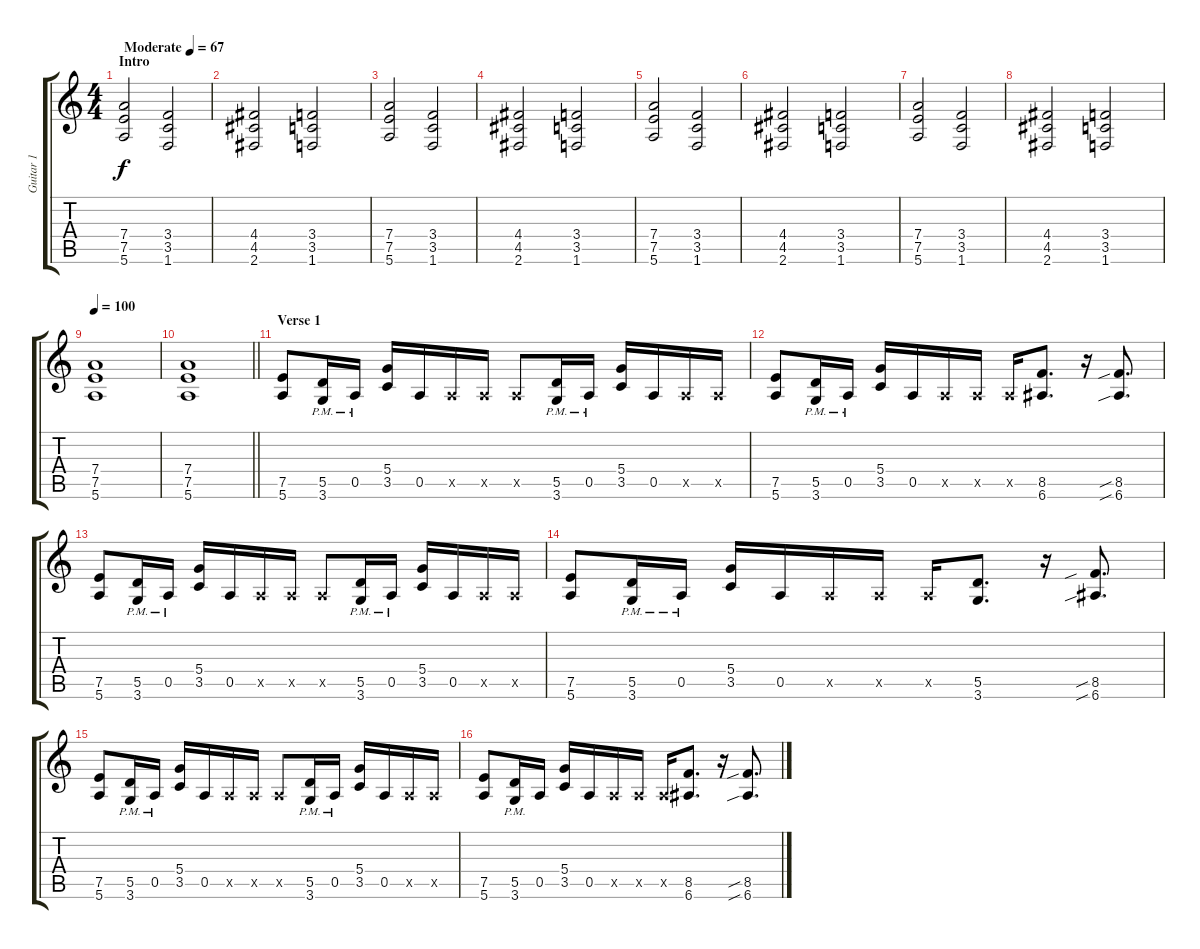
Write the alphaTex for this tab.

\track ("Guitar 1" "Guitar 1") {instrument distortionguitar}
\staff {score tabs}
\tuning (E4 B3 G3 D3 A2 E2) {hide}
\ts (4 4)
\section ("" "Intro")
\tempo (67 "Moderate")
\clef g2
\ks c
(7.4 7.5 5.6).2{dy f instrument distortionguitar} (3.4 3.5 1.6).2 |
(4.4 4.5 2.6).2 (3.4 3.5 1.6).2 |
(7.4 7.5 5.6).2 (3.4 3.5 1.6).2 |
(4.4 4.5 2.6).2 (3.4 3.5 1.6).2 |
(7.4 7.5 5.6).2 (3.4 3.5 1.6).2 |
(4.4 4.5 2.6).2 (3.4 3.5 1.6).2 |
(7.4 7.5 5.6).2 (3.4 3.5 1.6).2 |
(4.4 4.5 2.6).2 (3.4 3.5 1.6).2 |
\tempo 100
(7.4 7.5 5.6).1 |
\barLineRight lightlight
(7.4 7.5 5.6).1 |
\section ("" "Verse 1")
(7.5 5.6).8 (5.5 3.6{pm}).16 0.5{pm}.16 (5.4 3.5).16 0.5.16 0.5{x}.16 0.5{x}.16 0.5{x}.8 (5.5 3.6{pm}).16 0.5{pm}.16 (5.4 3.5).16 0.5.16 0.5{x}.16 0.5{x}.16 |
(7.5 5.6).8 (5.5 3.6{pm}).16 0.5{pm}.16 (5.4 3.5).16 0.5.16 0.5{x}.16 0.5{x}.16 0.5{x}.16 (8.5 6.6).8{d} r.16 (8.5{sib} 6.6{sib}).8{d} |
(7.5 5.6).8 (5.5 3.6{pm}).16 0.5{pm}.16 (5.4 3.5).16 0.5.16 0.5{x}.16 0.5{x}.16 0.5{x}.8 (5.5 3.6{pm}).16 0.5{pm}.16 (5.4 3.5).16 0.5.16 0.5{x}.16 0.5{x}.16 |
(7.5 5.6).8 (5.5 3.6{pm}).16 0.5{pm}.16 (5.4 3.5).16 0.5.16 0.5{x}.16 0.5{x}.16 0.5{x}.16 (5.5 3.6).8{d} r.16 (8.5{sib} 6.6{sib}).8{d} |
(7.5 5.6).8 (5.5 3.6{pm}).16 0.5{pm}.16 (5.4 3.5).16 0.5.16 0.5{x}.16 0.5{x}.16 0.5{x}.8 (5.5 3.6{pm}).16 0.5{pm}.16 (5.4 3.5).16 0.5.16 0.5{x}.16 0.5{x}.16 |
(7.5 5.6).8 (5.5 3.6{pm}).16 0.5.16 (5.4 3.5).16 0.5.16 0.5{x}.16 0.5{x}.16 0.5{x}.16 (8.5 6.6).8{d} r.16 (8.5{sib} 6.6{sib}).8{d}
